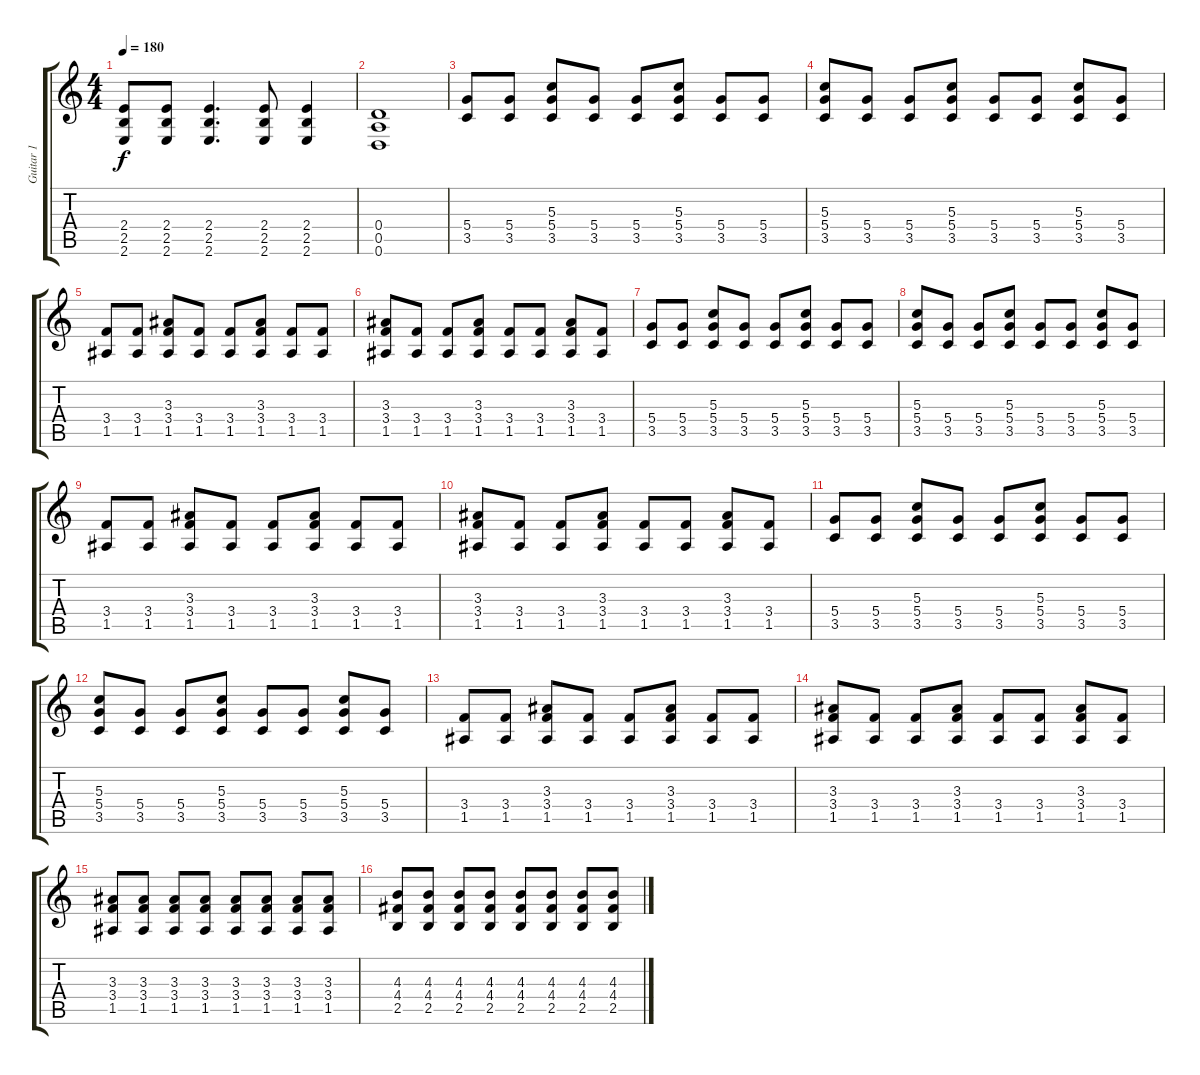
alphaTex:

\track ("Guitar 1" "Guitar 1") {instrument distortionguitar}
\staff {score tabs}
\tuning (E4 B3 G3 D3 A2 D2) {hide}
\ts (4 4)
\tempo 180
\clef g2
\ks c
(2.4 2.5 2.6).8{dy f} (2.4 2.5 2.6).8 (2.4 2.5 2.6).4{d} (2.4 2.5 2.6).8 (2.4 2.5 2.6).4 |
(0.4 0.5 0.6).1 |
(5.4 3.5).8 (5.4 3.5).8 (5.3 5.4 3.5).8 (5.4 3.5).8 (5.4 3.5).8 (5.3 5.4 3.5).8 (5.4 3.5).8 (5.4 3.5).8 |
(5.3 5.4 3.5).8 (5.4 3.5).8 (5.4 3.5).8 (5.3 5.4 3.5).8 (5.4 3.5).8 (5.4 3.5).8 (5.3 5.4 3.5).8 (5.4 3.5).8 |
(3.4 1.5).8 (3.4 1.5).8 (3.3 3.4 1.5).8 (3.4 1.5).8 (3.4 1.5).8 (3.3 3.4 1.5).8 (3.4 1.5).8 (3.4 1.5).8 |
(3.3 3.4 1.5).8 (3.4 1.5).8 (3.4 1.5).8 (3.3 3.4 1.5).8 (3.4 1.5).8 (3.4 1.5).8 (3.3 3.4 1.5).8 (3.4 1.5).8 |
(5.4 3.5).8 (5.4 3.5).8 (5.3 5.4 3.5).8 (5.4 3.5).8 (5.4 3.5).8 (5.3 5.4 3.5).8 (5.4 3.5).8 (5.4 3.5).8 |
(5.3 5.4 3.5).8 (5.4 3.5).8 (5.4 3.5).8 (5.3 5.4 3.5).8 (5.4 3.5).8 (5.4 3.5).8 (5.3 5.4 3.5).8 (5.4 3.5).8 |
(3.4 1.5).8 (3.4 1.5).8 (3.3 3.4 1.5).8 (3.4 1.5).8 (3.4 1.5).8 (3.3 3.4 1.5).8 (3.4 1.5).8 (3.4 1.5).8 |
(3.3 3.4 1.5).8 (3.4 1.5).8 (3.4 1.5).8 (3.3 3.4 1.5).8 (3.4 1.5).8 (3.4 1.5).8 (3.3 3.4 1.5).8 (3.4 1.5).8 |
(5.4 3.5).8 (5.4 3.5).8 (5.3 5.4 3.5).8 (5.4 3.5).8 (5.4 3.5).8 (5.3 5.4 3.5).8 (5.4 3.5).8 (5.4 3.5).8 |
(5.3 5.4 3.5).8 (5.4 3.5).8 (5.4 3.5).8 (5.3 5.4 3.5).8 (5.4 3.5).8 (5.4 3.5).8 (5.3 5.4 3.5).8 (5.4 3.5).8 |
(3.4 1.5).8 (3.4 1.5).8 (3.3 3.4 1.5).8 (3.4 1.5).8 (3.4 1.5).8 (3.3 3.4 1.5).8 (3.4 1.5).8 (3.4 1.5).8 |
(3.3 3.4 1.5).8 (3.4 1.5).8 (3.4 1.5).8 (3.3 3.4 1.5).8 (3.4 1.5).8 (3.4 1.5).8 (3.3 3.4 1.5).8 (3.4 1.5).8 |
(3.3 3.4 1.5).8 (3.3 3.4 1.5).8 (3.3 3.4 1.5).8 (3.3 3.4 1.5).8 (3.3 3.4 1.5).8 (3.3 3.4 1.5).8 (3.3 3.4 1.5).8 (3.3 3.4 1.5).8 |
(4.3 4.4 2.5).8 (4.3 4.4 2.5).8 (4.3 4.4 2.5).8 (4.3 4.4 2.5).8 (4.3 4.4 2.5).8 (4.3 4.4 2.5).8 (4.3 4.4 2.5).8 (4.3 4.4 2.5).8
